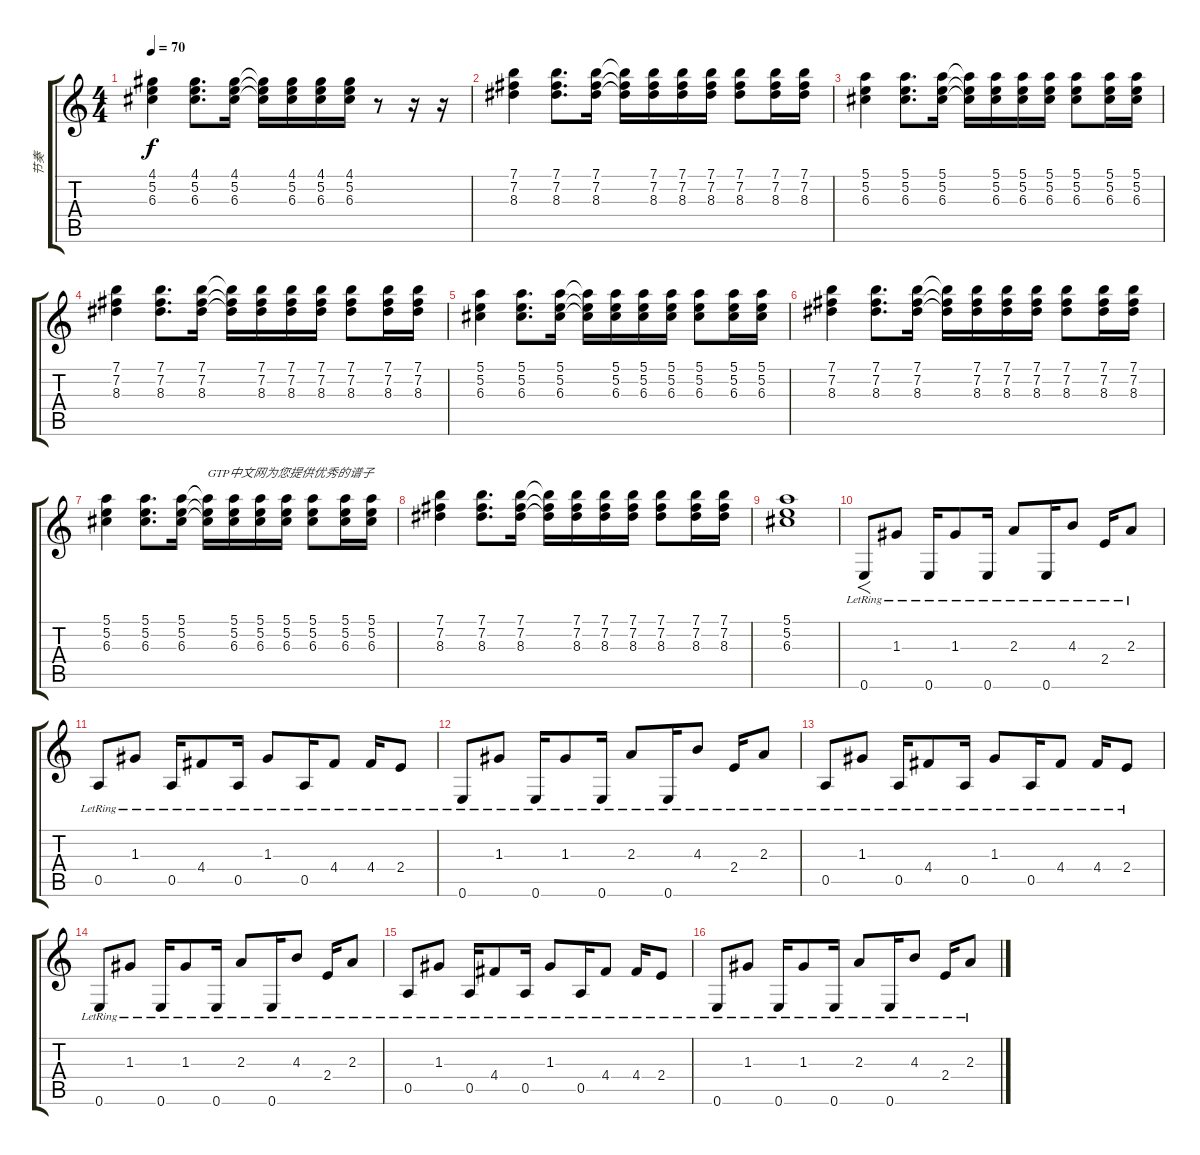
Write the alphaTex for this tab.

\track ("节奏" "节奏") {instrument acousticguitarsteel}
\staff {score tabs}
\tuning (E4 B3 G3 D3 A2 E2) {hide}
\ts (4 4)
\tempo 70
\clef g2
\ks c
(4.1 5.2 6.3).4{dy f volume 10} (4.1 5.2 6.3).8{d volume 8} (4.1 5.2 6.3).16{volume 7} (4.1{t} 5.2{t} 6.3{t}).16 (4.1 5.2 6.3).16{volume 5} (4.1 5.2 6.3).16 (4.1 5.2 6.3).16 r.8{volume 9} r.16{volume 8} r.16 |
(7.1 7.2 8.3).4{volume 10} (7.1 7.2 8.3).8{d volume 8} (7.1 7.2 8.3).16{volume 7} (7.1{t} 7.2{t} 8.3{t}).16 (7.1 7.2 8.3).16{volume 5} (7.1 7.2 8.3).16 (7.1 7.2 8.3).16 (7.1 7.2 8.3).8{volume 9} (7.1 7.2 8.3).16{volume 8} (7.1 7.2 8.3).16 |
(5.1 5.2 6.3).4{volume 10} (5.1 5.2 6.3).8{d volume 8} (5.1 5.2 6.3).16{volume 7} (5.1{t} 5.2{t} 6.3{t}).16 (5.1 5.2 6.3).16{volume 5} (5.1 5.2 6.3).16 (5.1 5.2 6.3).16 (5.1 5.2 6.3).8{volume 9} (5.1 5.2 6.3).16{volume 8} (5.1 5.2 6.3).16 |
(7.1 7.2 8.3).4{volume 10} (7.1 7.2 8.3).8{d volume 8} (7.1 7.2 8.3).16{volume 7} (7.1{t} 7.2{t} 8.3{t}).16 (7.1 7.2 8.3).16{volume 5} (7.1 7.2 8.3).16 (7.1 7.2 8.3).16 (7.1 7.2 8.3).8{volume 9} (7.1 7.2 8.3).16{volume 8} (7.1 7.2 8.3).16 |
(5.1 5.2 6.3).4{txt " " volume 10} (5.1 5.2 6.3).8{d volume 8} (5.1 5.2 6.3).16{volume 7} (5.1{t} 5.2{t} 6.3{t}).16 (5.1 5.2 6.3).16{volume 5} (5.1 5.2 6.3).16 (5.1 5.2 6.3).16 (5.1 5.2 6.3).8{volume 9} (5.1 5.2 6.3).16{volume 8} (5.1 5.2 6.3).16 |
(7.1 7.2 8.3).4{volume 10} (7.1 7.2 8.3).8{d volume 8} (7.1 7.2 8.3).16{volume 7} (7.1{t} 7.2{t} 8.3{t}).16 (7.1 7.2 8.3).16{volume 5} (7.1 7.2 8.3).16 (7.1 7.2 8.3).16 (7.1 7.2 8.3).8{volume 9} (7.1 7.2 8.3).16{volume 8} (7.1 7.2 8.3).16 |
(5.1 5.2 6.3).4{volume 10} (5.1 5.2 6.3).8{d volume 8} (5.1 5.2 6.3).16{volume 7} (5.1{t} 5.2{t} 6.3{t}).16{txt "GTP中文网为您提供优秀的谱子"} (5.1 5.2 6.3).16{volume 5} (5.1 5.2 6.3).16 (5.1 5.2 6.3).16 (5.1 5.2 6.3).8{volume 9} (5.1 5.2 6.3).16{volume 8} (5.1 5.2 6.3).16 |
(7.1 7.2 8.3).4{volume 10} (7.1 7.2 8.3).8{d volume 8} (7.1 7.2 8.3).16{volume 7} (7.1{t} 7.2{t} 8.3{t}).16 (7.1 7.2 8.3).16{volume 5} (7.1 7.2 8.3).16 (7.1 7.2 8.3).16 (7.1 7.2 8.3).8{volume 9} (7.1 7.2 8.3).16{volume 8} (7.1 7.2 8.3).16 |
(5.1 5.2 6.3).1{volume 10} |
0.6{lr}.8{f volume 2} 1.3{lr}.8 0.6{lr}.16{volume 3} 1.3{lr}.8 0.6{lr}.16 2.3{lr}.8{volume 4} 0.6{lr}.16 4.3{lr}.8 2.4{lr}.16{volume 5} 2.3{lr}.8 |
0.5{lr}.8{volume 6} 1.3{lr}.8 0.5{lr}.16{volume 7} 4.4{lr}.8 0.5{lr}.16 1.3{lr}.8{volume 8} 0.5{lr}.16 4.4{lr}.8{volume 9} 4.4{lr}.16{volume 10} 2.4{lr}.8 |
0.6{lr}.8{volume 11} 1.3{lr}.8{volume 12} 0.6{lr}.16 1.3{lr}.8{volume 14} 0.6{lr}.16 2.3{lr}.8{volume 15} 0.6{lr}.16{volume 16} 4.3{lr}.8 2.4{lr}.16 2.3{lr}.8 |
0.5{lr}.8 1.3{lr}.8 0.5{lr}.16 4.4{lr}.8 0.5{lr}.16 1.3{lr}.8 0.5{lr}.16 4.4{lr}.8 4.4{lr}.16 2.4{lr}.8 |
0.6{lr}.8{volume 16} 1.3{lr}.8 0.6{lr}.16{volume 15} 1.3{lr}.8 0.6{lr}.16 2.3{lr}.8{volume 14} 0.6{lr}.16 4.3{lr}.8 2.4{lr}.16{volume 12} 2.3{lr}.8 |
0.5{lr}.8{volume 11} 1.3{lr}.8 0.5{lr}.16{volume 10} 4.4{lr}.8 0.5{lr}.16 1.3{lr}.8{volume 9} 0.5{lr}.16 4.4{lr}.8{volume 8} 4.4{lr}.16{volume 8} 2.4{lr}.8 |
0.6{lr}.8{volume 7} 1.3{lr}.8 0.6{lr}.16{volume 6} 1.3{lr}.8 0.6{lr}.16 2.3{lr}.8{volume 5} 0.6{lr}.16 4.3{lr}.8 2.4{lr}.16{volume 4} 2.3{lr}.8
